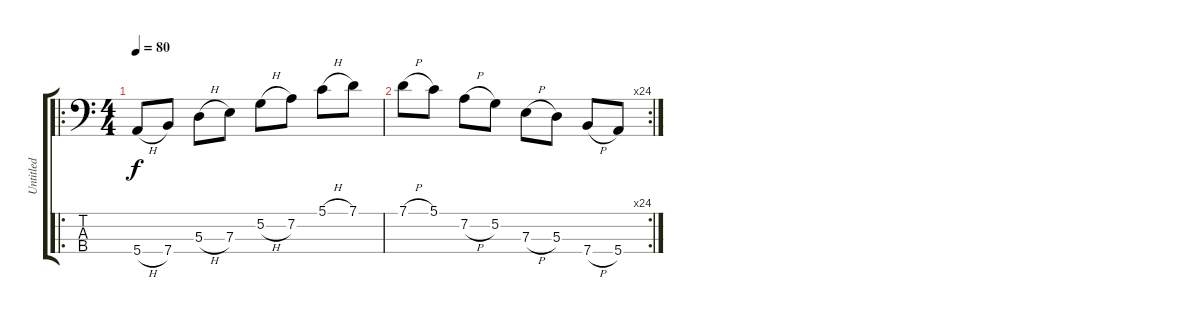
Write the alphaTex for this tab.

\track ("Untitled" "Untitled") {instrument electricbassfinger}
\staff {score tabs}
\tuning (G2 D2 A1 E1) {hide}
\ro
\ts (4 4)
\tempo 80
\clef f4
\ks c
5.4{h}.8{dy f instrument electricbassfinger} 7.4.8 5.3{h}.8 7.3.8 5.2{h}.8 7.2.8 5.1{h}.8 7.1.8 |
\rc 24
7.1{h}.8 5.1.8 7.2{h}.8 5.2.8 7.3{h}.8 5.3.8 7.4{h}.8 5.4.8
